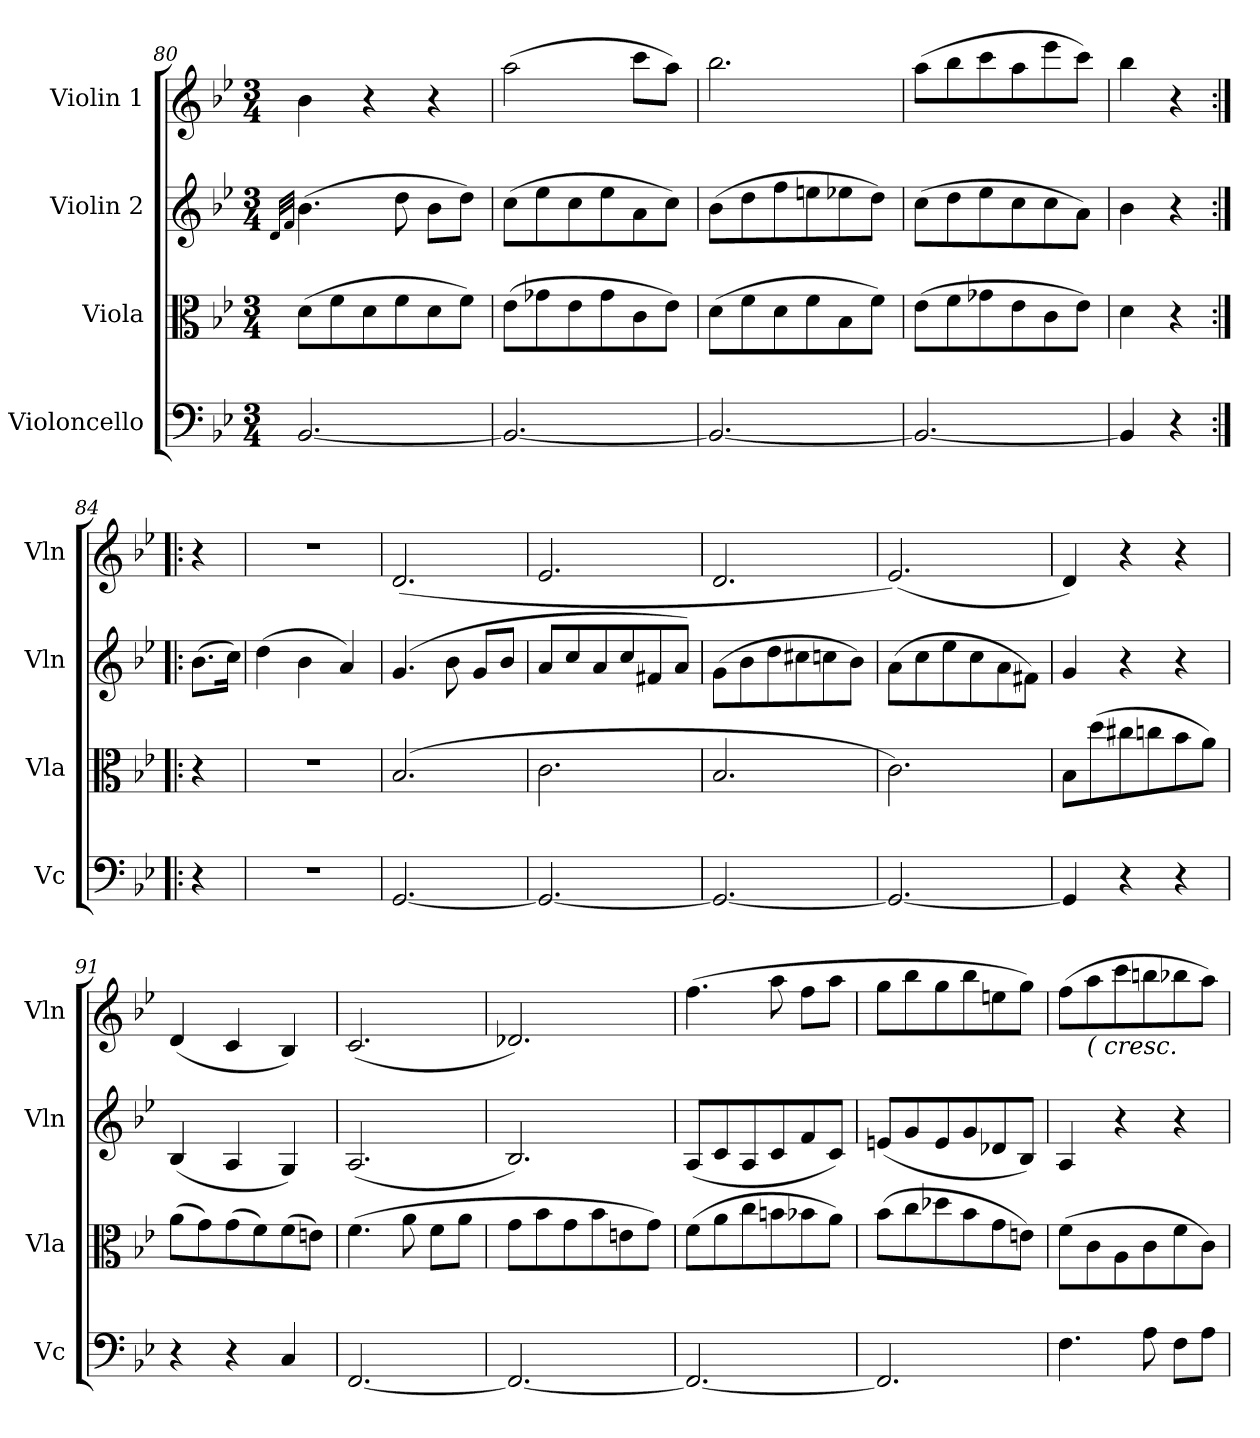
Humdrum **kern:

**kern	**kern	**kern	**kern
*part4	*part3	*part2	*part1
*staff4	*staff3	*staff2	*staff1
*I"Violoncello	*I"Viola	*I"Violin 2	*I"Violin 1
*I'Vc	*I'Vla	*I'Vln	*I'Vln
*clefF4	*clefC3	*clefG2	*clefG2
*k[b-e-]	*k[b-e-]	*k[b-e-]	*k[b-e-]
*M3/4	*M3/4	*M3/4	*M3/4
=80	=80	=80	=80
.	.	32qd/LLL	.
.	.	32qf/JJJ	.
[2.BB-/	(8d\L	(4.b-\	4b-\
.	8f\	.	.
.	8d\	.	4r
.	8f\	8dd\	.
.	8d\	8b-\L	4r
.	8f\J)	8dd\J)	.
=81	=81	=81	=81
2.BB-/_	(8e-\L	(8cc\L	(2aa\
.	8g-X\	8ee-\	.
.	8e-\	8cc\	.
.	8g-\	8ee-\	.
.	8c\	8a\	8ccc\L
.	8e-\J)	8cc\J)	8aa\J)
=82	=82	=82	=82
2.BB-/_	(8d\L	(8b-\L	2.bb-\
.	8f\	8dd\	.
.	8d\	8ff\	.
.	8f\	8een\	.
.	8B-\	8ee-X\	.
.	8f\J)	8dd\J)	.
=83	=83	=83	=83
2.BB-/_	(8e-\L	(8cc\L	(8aa\L
.	8f\	8dd\	8bb-\
.	8g-X\	8ee-\	8ccc\
.	8e-\	8cc\	8aa\
.	8c\	8cc\	8eee-\
.	8e-\J)	8a\J)	8ccc\J)
=84	=84	=84	=84
4BB-/]	4d\	4b-\	4bb-\
4r	4r	4r	4r
=84X3:|!|:	=84X3:|!|:	=84X3:|!|:	=84X3:|!|:
4r	4r	(8.b-\L	4r
.	.	16cc\Jk)	.
=85	=85	=85	=85
2.r	2.r	(4dd\	2.r
.	.	4b-\	.
.	.	4a/)	.
=86	=86	=86	=86
[2.GG/	(2.B-/	(4.g/	(2.d/
.	.	8b-\	.
.	.	8g/L	.
.	.	8b-/J	.
!!LO:LB:g=z
=87	=87	=87	=87
2.GG/_	2.c\	8a/L	2.e-/
.	.	8cc/	.
.	.	8a/	.
.	.	8cc/	.
.	.	8f#X/	.
.	.	8a/J)	.
=88	=88	=88	=88
2.GG/_	2.B-/	(8g\L	2.d/
.	.	8b-\	.
.	.	8dd\	.
.	.	8cc#X\	.
.	.	8ccn\	.
.	.	8b-\J)	.
=89	=89	=89	=89
2.GG/_	2.c\)	(8a\L	(2.e-/)
.	.	8cc\	.
.	.	8ee-\	.
.	.	8cc\	.
.	.	8a\	.
.	.	8f#X\J)	.
=90	=90	=90	=90
4GG/]	8B-\L	4g/	4d/)
.	(8dd\	.	.
4r	8cc#X\	4r	4r
.	8ccn\	.	.
4r	8b-\	4r	4r
.	8a\J)	.	.
=91	=91	=91	=91
4r	(8a\L	(4B-/	(4d/
.	8g\)	.	.
4r	(8g\	4A/	4c/
.	8f\)	.	.
4C/	(8f\	4G/)	4B-/)
.	8en\J)	.	.
=92	=92	=92	=92
[2.FF/	(4.f\	(2.A/	(2.c/
.	8a\	.	.
.	8f\L	.	.
.	8a\J	.	.
=93	=93	=93	=93
2.FF/_	8g\L	2.B-/)	2.d-X/)
.	8b-\	.	.
.	8g\	.	.
.	8b-\	.	.
.	8en\	.	.
.	8g\J)	.	.
=94	=94	=94	=94
2.FF/_	(8f\L	(8A/L	(4.ff\
.	8a\	8c/	.
.	8cc\	8A/	.
.	8bn\	8c/	8aa\
.	8b-X\	8f/	8ff\L
.	8a\J)	8c/J)	8aa\J
!!LO:PB:g=z
=95	=95	=95	=95
2.FF/]	(8b-\L	(8en/L	8gg\L
.	8cc\	8g/	8bb-\
.	8dd-X\	8e/	8gg\
.	8b-\	8g/	8bb-\
.	8g\	8d-X/	8een\
.	8en\J)	8B-/J)	8gg\J)
!!LO:LB:g=z
=96	=96	=96	=96
4.F\	(8f\L	4A/	(8ff\L
!	!	!	!LO:TX:b:i:t=( cresc.
.	8c\	.	8aa\
.	8A\	4r	8ccc\
8A\	8c\	.	8bbn\
8F\L	8f\	4r	8bb-X\
8A\J	8c\J)	.	8aa\J)
=	=	=	=
*-	*-	*-	*-
